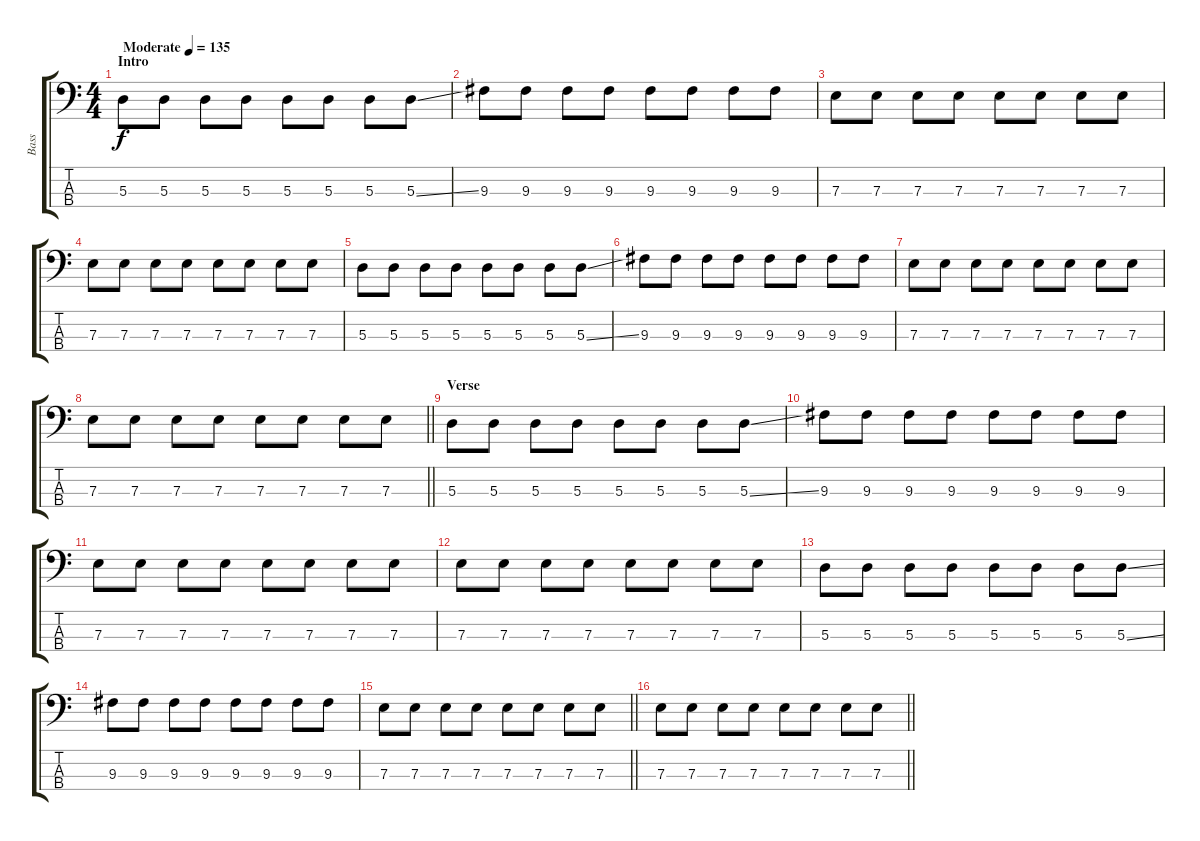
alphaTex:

\track ("Bass" "Bass") {instrument electricbasspick}
\staff {score tabs}
\tuning (G2 D2 A1 E1) {hide}
\ts (4 4)
\section ("" "Intro")
\tempo (135 "Moderate")
\clef f4
\ks c
5.3.8{dy f instrument electricbasspick} 5.3.8 5.3.8 5.3.8 5.3.8 5.3.8 5.3.8 5.3{ss}.8 |
9.3.8 9.3.8 9.3.8 9.3.8 9.3.8 9.3.8 9.3.8 9.3.8 |
7.3.8 7.3.8 7.3.8 7.3.8 7.3.8 7.3.8 7.3.8 7.3.8 |
7.3.8 7.3.8 7.3.8 7.3.8 7.3.8 7.3.8 7.3.8 7.3.8 |
5.3.8 5.3.8 5.3.8 5.3.8 5.3.8 5.3.8 5.3.8 5.3{ss}.8 |
9.3.8 9.3.8 9.3.8 9.3.8 9.3.8 9.3.8 9.3.8 9.3.8 |
7.3.8 7.3.8 7.3.8 7.3.8 7.3.8 7.3.8 7.3.8 7.3.8 |
\barLineRight lightlight
7.3.8 7.3.8 7.3.8 7.3.8 7.3.8 7.3.8 7.3.8 7.3.8 |
\section ("" "Verse")
5.3.8 5.3.8 5.3.8 5.3.8 5.3.8 5.3.8 5.3.8 5.3{ss}.8 |
9.3.8 9.3.8 9.3.8 9.3.8 9.3.8 9.3.8 9.3.8 9.3.8 |
7.3.8 7.3.8 7.3.8 7.3.8 7.3.8 7.3.8 7.3.8 7.3.8 |
7.3.8 7.3.8 7.3.8 7.3.8 7.3.8 7.3.8 7.3.8 7.3.8 |
5.3.8 5.3.8 5.3.8 5.3.8 5.3.8 5.3.8 5.3.8 5.3{ss}.8 |
9.3.8 9.3.8 9.3.8 9.3.8 9.3.8 9.3.8 9.3.8 9.3.8 |
\barLineRight lightlight
7.3.8 7.3.8 7.3.8 7.3.8 7.3.8 7.3.8 7.3.8 7.3.8 |
\barLineRight lightlight
7.3.8 7.3.8 7.3.8 7.3.8 7.3.8 7.3.8 7.3.8 7.3.8
